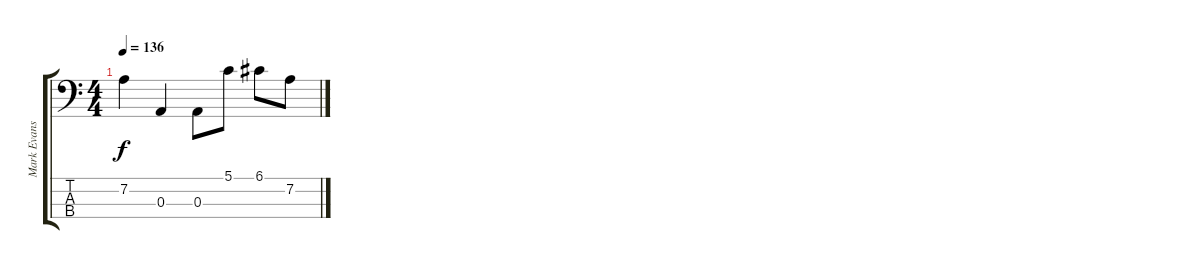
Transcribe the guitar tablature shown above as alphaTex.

\track ("Mark Evans" "Mark Evans") {instrument electricbassfinger}
\staff {score tabs}
\tuning (G2 D2 A1 E1) {hide}
\ts (4 4)
\tempo 136
\clef f4
\ks c
7.2{t}.4{dy f} 0.3.4 0.3.8 5.1.8 6.1.8 7.2.8
